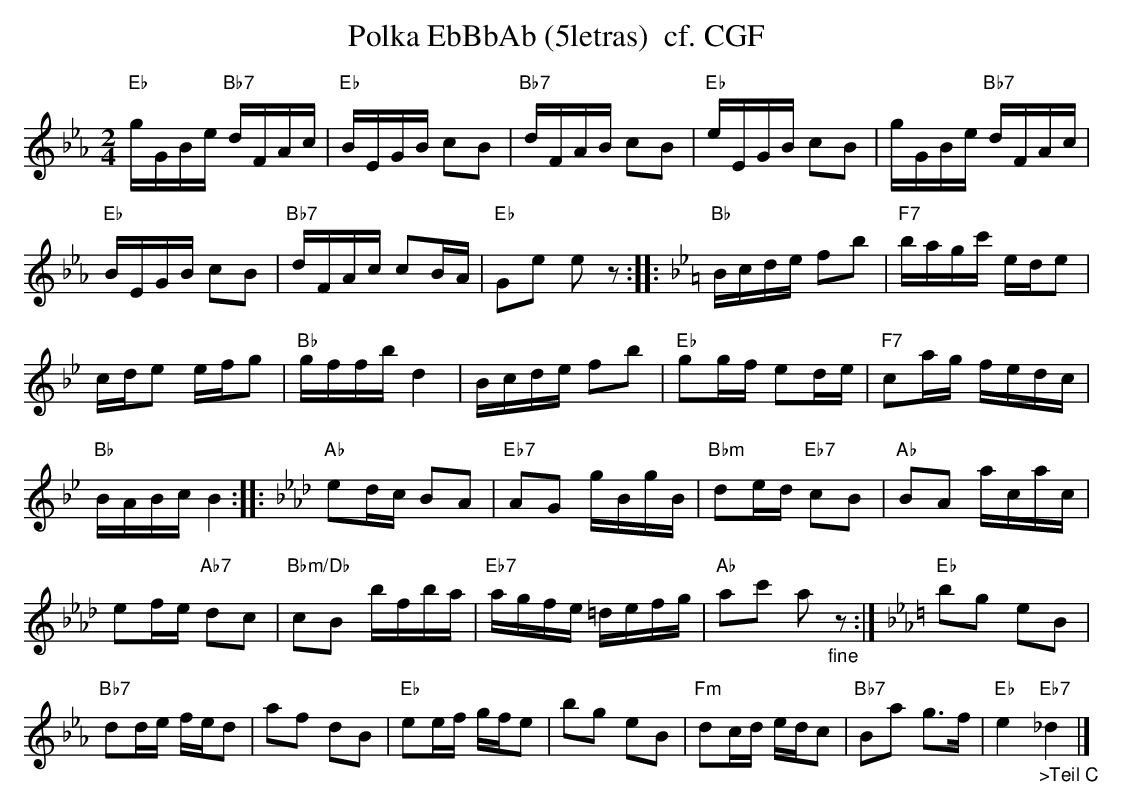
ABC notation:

X:1
T:Polka EbBbAb (5letras)  cf. CGF
M:2/4
L:1/16
K:Ebmaj%%MIDI gchordon
"Eb"gGBe "Bb7"dFAc | "Eb"BEGB c2B2 | "Bb7"dFAB c2B2 | "Eb"eEGB c2B2 | gGBe "Bb7"dFAc |
"Eb"BEGB c2B2 | "Bb7"dFAc c2BA | "Eb"G2e2 e2z2:: [K:Bbmaj] "Bb"Bcde f2b2 | "F7"bagc' ede2 |
cde2 efg2 | "Bb"gffbd4 | Bcde f2b2 | "Eb"g2gf e2de | "F7"c2ag fedc |
"Bb"BABcB4 :: [K:Abmaj] "Ab"e2dc B2A2 | "Eb7"A2G2 gBgB | "Bbm"d2ed "Eb7"c2B2 | "Ab"B2A2 acac |
e2fe "Ab7"d2c2 | "Bbm/Db"c2B2 bfba | "Eb7"agfe =defg | "Ab"a2c'2 a2"_fine"z2 :| [K:Ebmaj] "Eb"b2g2 e2B2 |
"Bb7"d2de fed2 | a2f2 d2B2 | "Eb"e2ef gfe2 | b2g2 e2B2 | "Fm"d2cd edc2 | "Bb7"B2a2 g3f | "Eb"e4"_>Teil C""Eb7"_d4 |]
